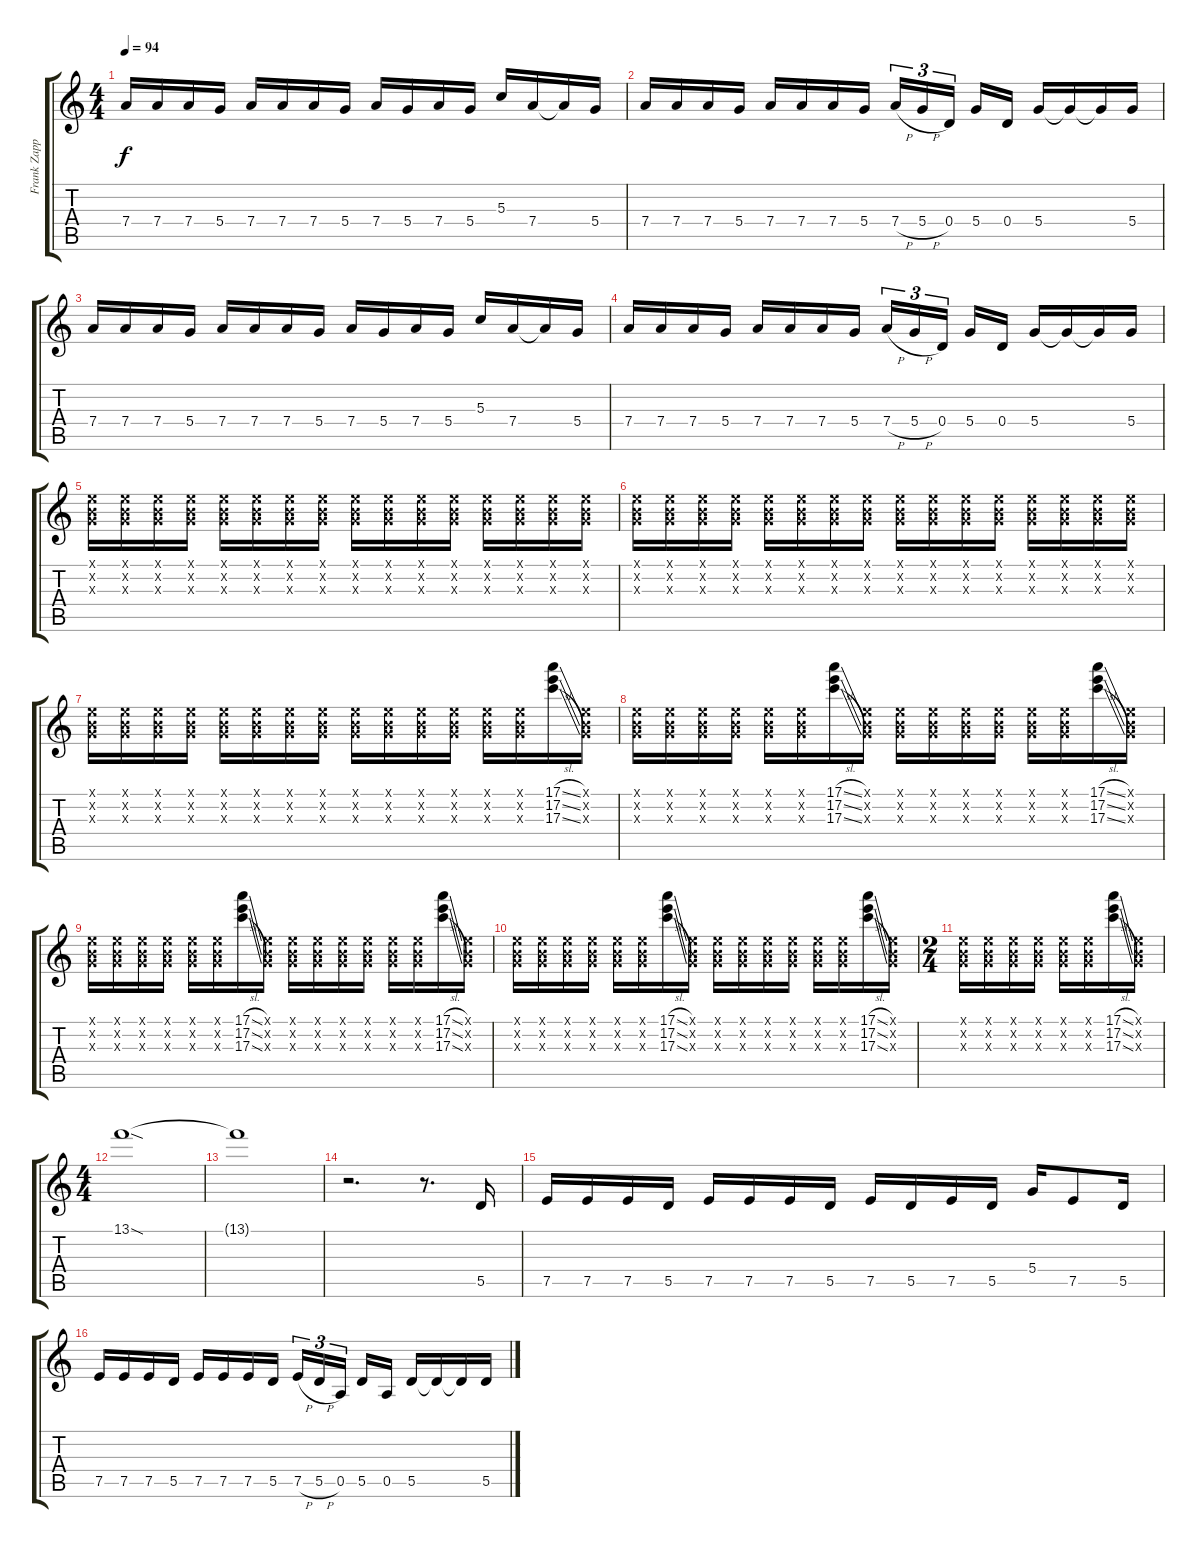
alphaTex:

\track ("Frank Zappa" "Frank Zapp") {instrument overdrivenguitar}
\staff {score tabs}
\tuning (E4 B3 G3 D3 A2 E2) {hide}
\ts (4 4)
\tempo 94
\clef g2
\ks c
7.4.16{dy f} 7.4.16 7.4.16 5.4.16 7.4.16 7.4.16 7.4.16 5.4.16 7.4.16 5.4.16 7.4.16 5.4.16 5.3.16 7.4.16 7.4{t}.16 5.4.16 |
7.4.16 7.4.16 7.4.16 5.4.16 7.4.16 7.4.16 7.4.16 5.4.16 7.4{h}.16{tu (3 2)} 5.4{h}.16{tu (3 2)} 0.4.16{tu (3 2) beam splitsecondary} 5.4.16 0.4.16 5.4.16 5.4{t}.16 5.4{t}.16 5.4.16 |
7.4.16 7.4.16 7.4.16 5.4.16 7.4.16 7.4.16 7.4.16 5.4.16 7.4.16 5.4.16 7.4.16 5.4.16 5.3.16 7.4.16 7.4{t}.16 5.4.16 |
7.4.16 7.4.16 7.4.16 5.4.16 7.4.16 7.4.16 7.4.16 5.4.16 7.4{h}.16{tu (3 2)} 5.4{h}.16{tu (3 2)} 0.4.16{tu (3 2) beam splitsecondary} 5.4.16 0.4.16 5.4.16 5.4{t}.16 5.4{t}.16 5.4.16 |
(0.1{x} 0.2{x} 0.3{x}).16 (0.1{x} 0.2{x} 0.3{x}).16 (0.1{x} 0.2{x} 0.3{x}).16 (0.1{x} 0.2{x} 0.3{x}).16 (0.1{x} 0.2{x} 0.3{x}).16 (0.1{x} 0.2{x} 0.3{x}).16 (0.1{x} 0.2{x} 0.3{x}).16 (0.1{x} 0.2{x} 0.3{x}).16 (0.1{x} 0.2{x} 0.3{x}).16 (0.1{x} 0.2{x} 0.3{x}).16 (0.1{x} 0.2{x} 0.3{x}).16 (0.1{x} 0.2{x} 0.3{x}).16 (0.1{x} 0.2{x} 0.3{x}).16 (0.1{x} 0.2{x} 0.3{x}).16 (0.1{x} 0.2{x} 0.3{x}).16 (0.1{x} 0.2{x} 0.3{x}).16 |
(0.1{x} 0.2{x} 0.3{x}).16 (0.1{x} 0.2{x} 0.3{x}).16 (0.1{x} 0.2{x} 0.3{x}).16 (0.1{x} 0.2{x} 0.3{x}).16 (0.1{x} 0.2{x} 0.3{x}).16 (0.1{x} 0.2{x} 0.3{x}).16 (0.1{x} 0.2{x} 0.3{x}).16 (0.1{x} 0.2{x} 0.3{x}).16 (0.1{x} 0.2{x} 0.3{x}).16 (0.1{x} 0.2{x} 0.3{x}).16 (0.1{x} 0.2{x} 0.3{x}).16 (0.1{x} 0.2{x} 0.3{x}).16 (0.1{x} 0.2{x} 0.3{x}).16 (0.1{x} 0.2{x} 0.3{x}).16 (0.1{x} 0.2{x} 0.3{x}).16 (0.1{x} 0.2{x} 0.3{x}).16 |
(0.1{x} 0.2{x} 0.3{x}).16 (0.1{x} 0.2{x} 0.3{x}).16 (0.1{x} 0.2{x} 0.3{x}).16 (0.1{x} 0.2{x} 0.3{x}).16 (0.1{x} 0.2{x} 0.3{x}).16 (0.1{x} 0.2{x} 0.3{x}).16 (0.1{x} 0.2{x} 0.3{x}).16 (0.1{x} 0.2{x} 0.3{x}).16 (0.1{x} 0.2{x} 0.3{x}).16 (0.1{x} 0.2{x} 0.3{x}).16 (0.1{x} 0.2{x} 0.3{x}).16 (0.1{x} 0.2{x} 0.3{x}).16 (0.1{x} 0.2{x} 0.3{x}).16 (0.1{x} 0.2{x} 0.3{x}).16 (17.1{sl} 17.2{sl} 17.3{sl}).16 (0.1{x} 0.2{x} 0.3{x}).16 |
(0.1{x} 0.2{x} 0.3{x}).16 (0.1{x} 0.2{x} 0.3{x}).16 (0.1{x} 0.2{x} 0.3{x}).16 (0.1{x} 0.2{x} 0.3{x}).16 (0.1{x} 0.2{x} 0.3{x}).16 (0.1{x} 0.2{x} 0.3{x}).16 (17.1{sl} 17.2{sl} 17.3{sl}).16 (0.1{x} 0.2{x} 0.3{x}).16 (0.1{x} 0.2{x} 0.3{x}).16 (0.1{x} 0.2{x} 0.3{x}).16 (0.1{x} 0.2{x} 0.3{x}).16 (0.1{x} 0.2{x} 0.3{x}).16 (0.1{x} 0.2{x} 0.3{x}).16 (0.1{x} 0.2{x} 0.3{x}).16 (17.1{sl} 17.2{sl} 17.3{sl}).16 (0.1{x} 0.2{x} 0.3{x}).16 |
(0.1{x} 0.2{x} 0.3{x}).16 (0.1{x} 0.2{x} 0.3{x}).16 (0.1{x} 0.2{x} 0.3{x}).16 (0.1{x} 0.2{x} 0.3{x}).16 (0.1{x} 0.2{x} 0.3{x}).16 (0.1{x} 0.2{x} 0.3{x}).16 (17.1{sl} 17.2{sl} 17.3{sl}).16 (0.1{x} 0.2{x} 0.3{x}).16 (0.1{x} 0.2{x} 0.3{x}).16 (0.1{x} 0.2{x} 0.3{x}).16 (0.1{x} 0.2{x} 0.3{x}).16 (0.1{x} 0.2{x} 0.3{x}).16 (0.1{x} 0.2{x} 0.3{x}).16 (0.1{x} 0.2{x} 0.3{x}).16 (17.1{sl} 17.2{sl} 17.3{sl}).16 (0.1{x} 0.2{x} 0.3{x}).16 |
(0.1{x} 0.2{x} 0.3{x}).16 (0.1{x} 0.2{x} 0.3{x}).16 (0.1{x} 0.2{x} 0.3{x}).16 (0.1{x} 0.2{x} 0.3{x}).16 (0.1{x} 0.2{x} 0.3{x}).16 (0.1{x} 0.2{x} 0.3{x}).16 (17.1{sl} 17.2{sl} 17.3{sl}).16 (0.1{x} 0.2{x} 0.3{x}).16 (0.1{x} 0.2{x} 0.3{x}).16 (0.1{x} 0.2{x} 0.3{x}).16 (0.1{x} 0.2{x} 0.3{x}).16 (0.1{x} 0.2{x} 0.3{x}).16 (0.1{x} 0.2{x} 0.3{x}).16 (0.1{x} 0.2{x} 0.3{x}).16 (17.1{sl} 17.2{sl} 17.3{sl}).16 (0.1{x} 0.2{x} 0.3{x}).16 |
\ts (2 4)
(0.1{x} 0.2{x} 0.3{x}).16 (0.1{x} 0.2{x} 0.3{x}).16 (0.1{x} 0.2{x} 0.3{x}).16 (0.1{x} 0.2{x} 0.3{x}).16 (0.1{x} 0.2{x} 0.3{x}).16 (0.1{x} 0.2{x} 0.3{x}).16 (17.1{sl} 17.2{sl} 17.3{sl}).16 (0.1{x} 0.2{x} 0.3{x}).16 |
\ts (4 4)
13.1{sod}.1 |
13.1{t}.1 |
r.2{d} r.8{d} 5.5.16 |
7.5.16 7.5.16 7.5.16 5.5.16 7.5.16 7.5.16 7.5.16 5.5.16 7.5.16 5.5.16 7.5.16 5.5.16 5.4.16 7.5.8 5.5.16 |
7.5.16 7.5.16 7.5.16 5.5.16 7.5.16 7.5.16 7.5.16 5.5.16 7.5{h}.16{tu (3 2)} 5.5{h}.16{tu (3 2)} 0.5.16{tu (3 2) beam splitsecondary} 5.5.16 0.5.16 5.5.16 5.5{t}.16 5.5{t}.16 5.5.16
